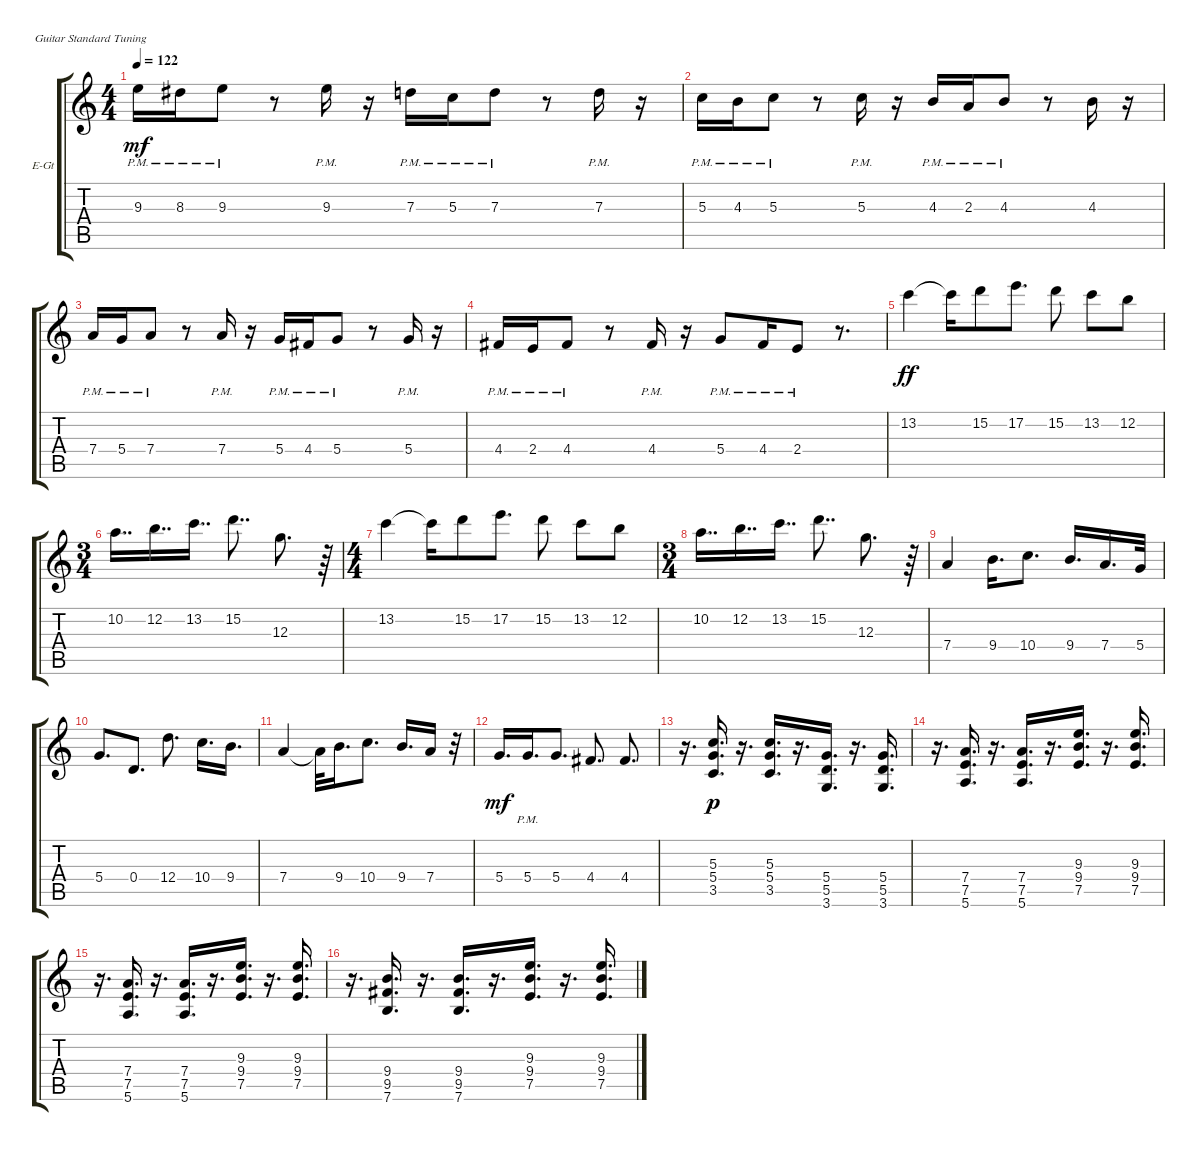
\defaultSystemsLayout 4
\bracketExtendMode groupsimilarinstruments
\firstSystemTrackNameOrientation horizontal
\otherSystemsTrackNameOrientation horizontal
\track ("Electric Guitar(соло)" "E-Gt") {instrument distortionguitar}
\staff {score tabs}
\tuning (E4 B3 G3 D3 A2 E2)
\ts (4 4)
\tempo 122
\clef g2
\ks c
9.3{pm}.16{dy mf} 8.3{pm}.16 9.3{pm}.8 r.8 9.3{pm}.16 r.16 7.3{pm}.16 5.3{pm}.16 7.3{pm}.8 r.8 7.3{pm}.16 r.16 |
5.3{pm}.16 4.3{pm}.16 5.3{pm}.8 r.8 5.3{pm}.16 r.16 4.3{pm}.16 2.3{pm}.16 4.3{pm}.8 r.8 4.3.16 r.16 |
7.4{pm}.16 5.4{pm}.16 7.4{pm}.8 r.8 7.4{pm}.16 r.16 5.4{pm}.16 4.4{pm}.16 5.4{pm}.8 r.8 5.4{pm}.16 r.16 |
4.4{pm}.16 2.4{pm}.16 4.4{pm}.8 r.8 4.4{pm}.16 r.16 5.4{pm}.8 4.4{pm}.16 2.4{pm}.8 r.8{d} |
13.2.4{dy ff} 13.2{t}.16 15.2.8 17.2.8{d} 15.2.8 13.2.8 12.2.8 |
\ts (3 4)
10.2.16{dd} 12.2.16{dd} 13.2.16{dd} 15.2.8{dd} 12.3.8{d} r.64 |
\ts (4 4)
13.2.4 13.2{t}.16 15.2.8 17.2.8{d} 15.2.8 13.2.8 12.2.8 |
\ts (3 4)
10.2.16{dd} 12.2.16{dd} 13.2.16{dd} 15.2.8{dd} 12.3.8{d} r.64 |
7.4.4 9.4.16{d} 10.4.8{d} 9.4.16{d} 7.4.16{d} 5.4.32 |
5.4.8{d} 0.4.8{d} 12.4.8{d} 10.4.16{d} 9.4.16{d} |
7.4.4 7.4{t}.32 9.4.16{d} 10.4.8{d} 9.4.16{d} 7.4.16 r.32 |
5.4.16{d dy mf} 5.4{pm}.16{d} 5.4.8{d} 4.4.8{d} 4.4.8{d} |
r.16{d} (3.5 5.4 5.3).16{d dy p} r.16{d} (3.5 5.4 5.3).16{d} r.16{d} (3.6 5.5 5.4).16{d} r.16{d} (3.6 5.5 5.4).16{d} |
r.16{d} (7.5 5.6 7.4).16{d} r.16{d} (7.5 7.4 5.6).16{d} r.16{d} (7.5 9.4 9.3).16{d} r.16{d} (7.5 9.3 9.4).16{d} |
r.16{d} (7.5 5.6 7.4).16{d} r.16{d} (7.5 7.4 5.6).16{d} r.16{d} (7.5 9.4 9.3).16{d} r.16{d} (7.5 9.3 9.4).16{d} |
r.16{d} (9.5 7.6 9.4).16{d} r.16{d} (9.5 9.4 7.6).16{d} r.16{d} (7.5 9.4 9.3).16{d} r.16{d} (7.5 9.3 9.4).16{d}
